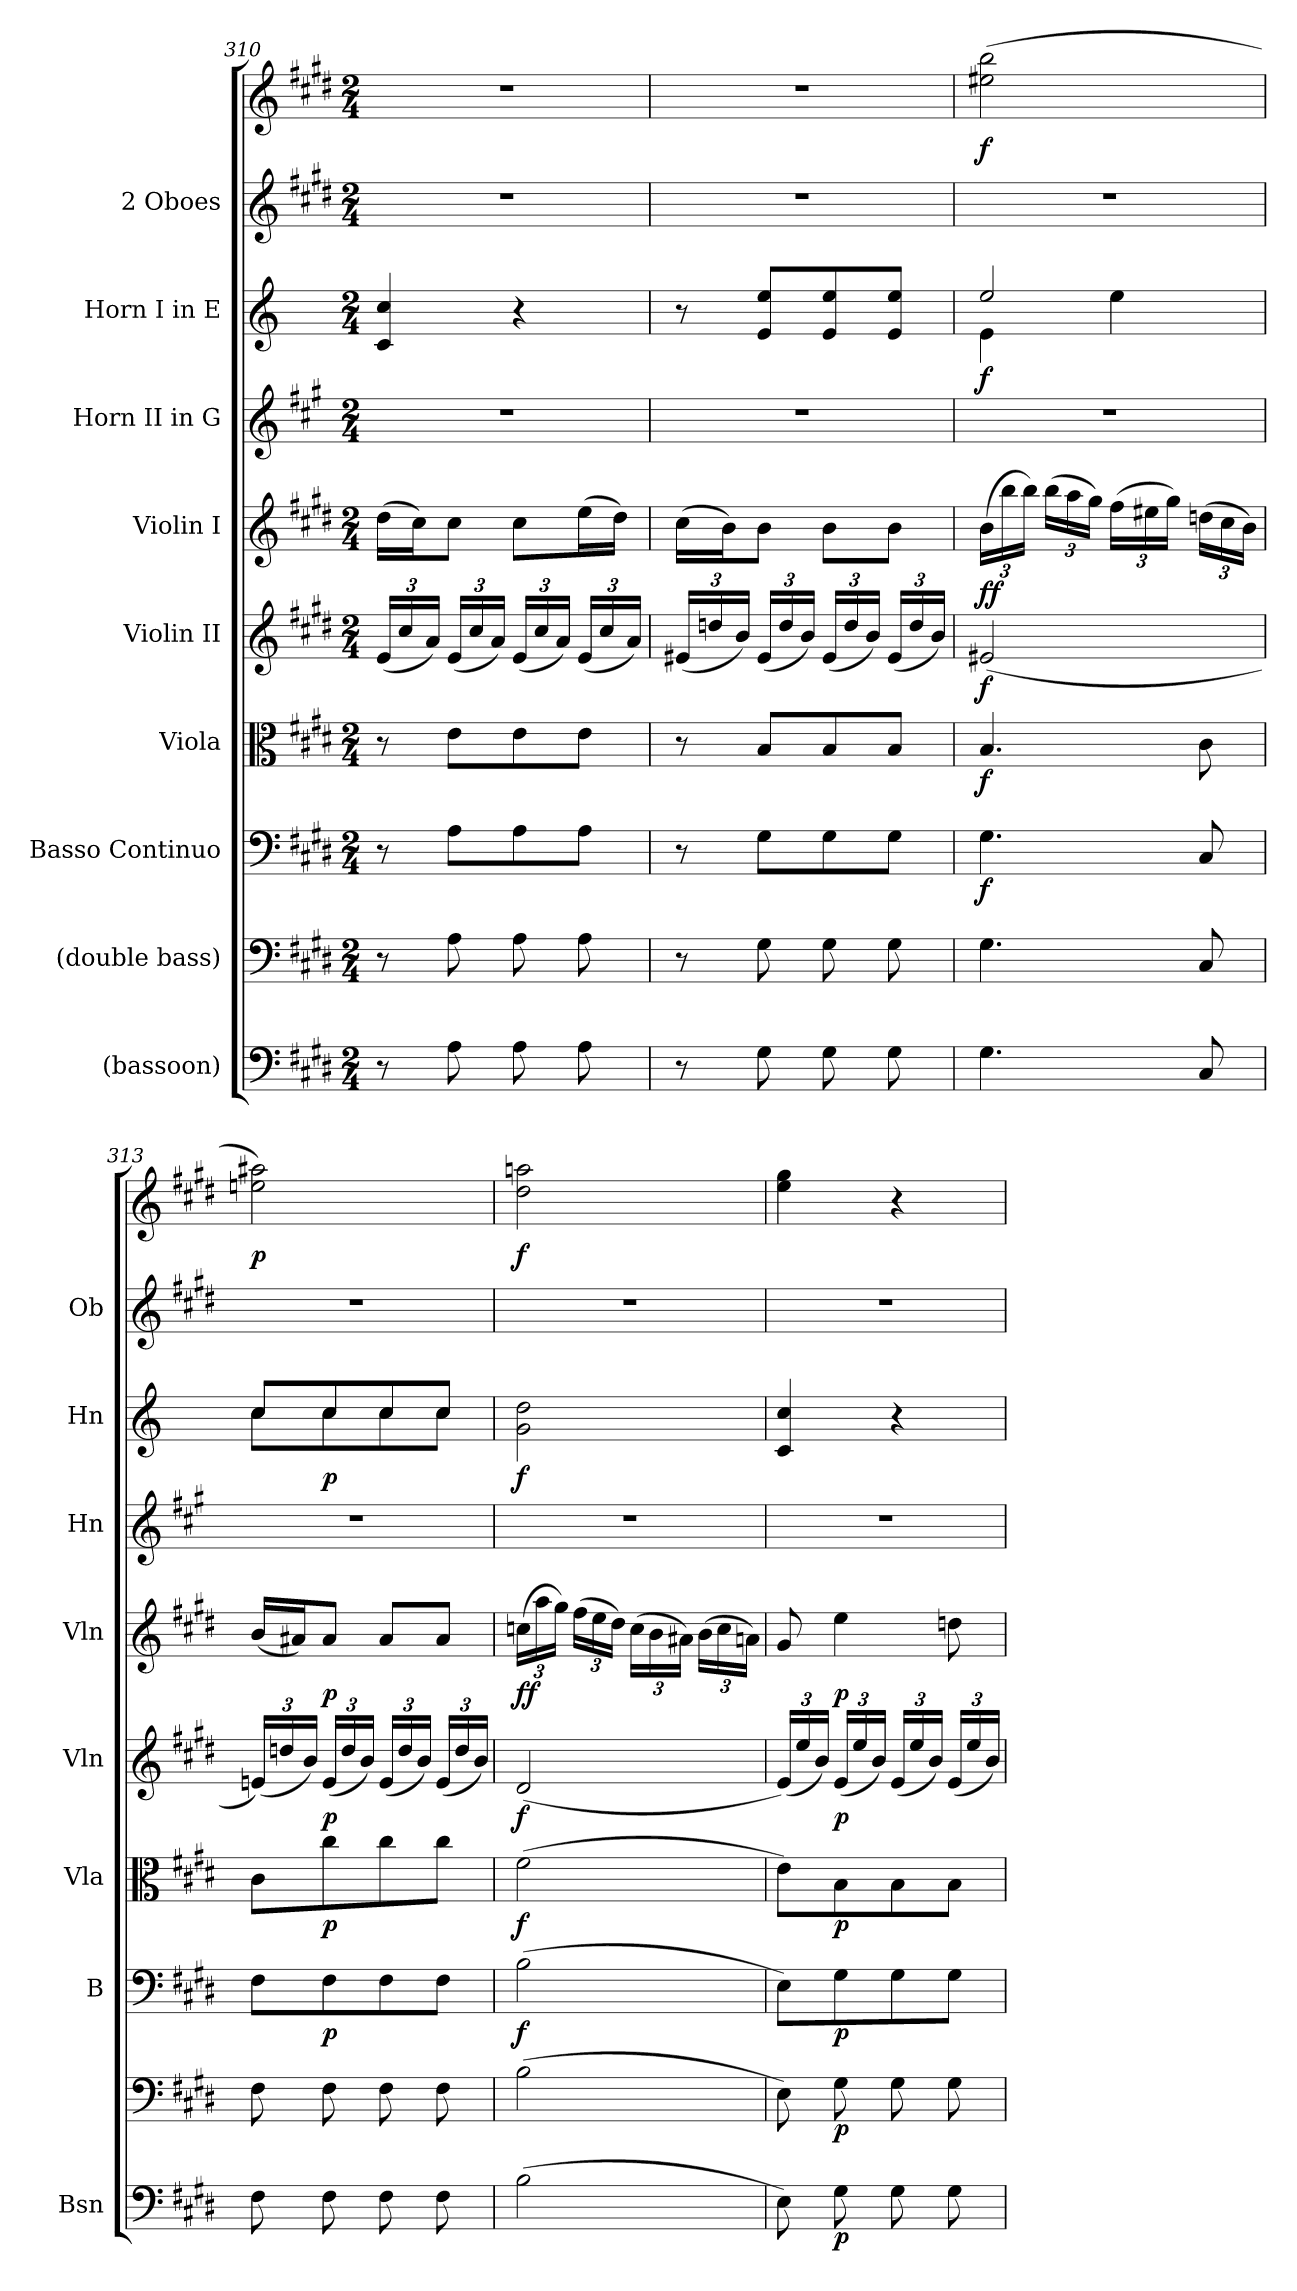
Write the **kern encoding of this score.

**kern	**dynam	**kern	**dynam	**kern	**dynam	**kern	**dynam	**kern	**dynam	**kern	**dynam	**kern	**kern	**dynam	**kern	**kern	**dynam
*part9	*part9	*part8	*part8	*part7	*part7	*part6	*part6	*part5	*part5	*part4	*part4	*part3	*part2	*part2	*part1	*part1	*part1
*staff10	*staff10	*staff9	*staff9	*staff8	*staff8	*staff7	*staff7	*staff6	*staff6	*staff5	*staff5	*staff4	*staff3	*staff3	*staff2	*staff1	*staff1/2
*I"(bassoon)	*	*I"(double bass)	*	*I"Basso Continuo	*	*I"Viola	*	*I"Violin II	*	*I"Violin I	*	*I"Horn II in G	*I"Horn I in E	*	*I"2 Oboes	*	*
*I'Bsn	*	*	*	*I'B	*	*I'Vla	*	*I'Vln	*	*I'Vln	*	*I'Hn	*I'Hn	*	*I'Ob	*	*
*clefF4	*	*clefF4	*	*clefF4	*	*clefC3	*	*clefG2	*	*clefG2	*	*clefG2	*clefG2	*	*clefG2	*clefG2	*
*	*	*	*	*	*	*	*	*	*	*	*	*ITrd3c5	*ITrd5c8	*	*	*	*
*k[f#c#g#d#]	*	*k[f#c#g#d#]	*	*k[f#c#g#d#]	*	*k[f#c#g#d#]	*	*k[f#c#g#d#]	*	*k[f#c#g#d#]	*	*k[f#c#g#d#]	*k[f#c#g#d#]	*	*k[f#c#g#d#]	*k[f#c#g#d#]	*
*M2/4	*	*M2/4	*	*M2/4	*	*M2/4	*	*M2/4	*	*M2/4	*	*M2/4	*M2/4	*	*M2/4	*M2/4	*
=310	=310	=310	=310	=310	=310	=310	=310	=310	=310	=310	=310	=310	=310	=310	=310	=310	=310
8r	.	8r	.	8r	.	8r	.	(24eLL	.	(16dd#LL	.	2r	4E 4e	.	2r	2r	.
.	.	.	.	.	.	.	.	24cc#	.	.	.	.	.	.	.	.	.
.	.	.	.	.	.	.	.	.	.	16cc#J)	.	.	.	.	.	.	.
.	.	.	.	.	.	.	.	24aJJ)	.	.	.	.	.	.	.	.	.
8A	.	8A	.	8AL	.	8eL	.	(24eLL	.	8cc#J	.	.	.	.	.	.	.
.	.	.	.	.	.	.	.	24cc#	.	.	.	.	.	.	.	.	.
.	.	.	.	.	.	.	.	24aJJ)	.	.	.	.	.	.	.	.	.
8A	.	8A	.	8A	.	8e	.	(24eLL	.	8cc#L	.	.	4r	.	.	.	.
.	.	.	.	.	.	.	.	24cc#	.	.	.	.	.	.	.	.	.
.	.	.	.	.	.	.	.	24aJJ)	.	.	.	.	.	.	.	.	.
8A	.	8A	.	8AJ	.	8eJ	.	(24eLL	.	(16eeL	.	.	.	.	.	.	.
.	.	.	.	.	.	.	.	24cc#	.	.	.	.	.	.	.	.	.
.	.	.	.	.	.	.	.	.	.	16dd#JJ)	.	.	.	.	.	.	.
.	.	.	.	.	.	.	.	24aJJ)	.	.	.	.	.	.	.	.	.
=311	=311	=311	=311	=311	=311	=311	=311	=311	=311	=311	=311	=311	=311	=311	=311	=311	=311
8r	.	8r	.	8r	.	8r	.	(24e#XLL	.	(16cc#LL	.	2r	8r	.	2r	2r	.
.	.	.	.	.	.	.	.	24ddn	.	.	.	.	.	.	.	.	.
.	.	.	.	.	.	.	.	.	.	16bJ)	.	.	.	.	.	.	.
.	.	.	.	.	.	.	.	24bJJ)	.	.	.	.	.	.	.	.	.
8G#	.	8G#	.	8G#L	.	8BL	.	(24e#LL	.	8bJ	.	.	8G# 8g#L	.	.	.	.
.	.	.	.	.	.	.	.	24dd	.	.	.	.	.	.	.	.	.
.	.	.	.	.	.	.	.	24bJJ)	.	.	.	.	.	.	.	.	.
8G#	.	8G#	.	8G#	.	8B	.	(24e#LL	.	8bL	.	.	8G# 8g#	.	.	.	.
.	.	.	.	.	.	.	.	24dd	.	.	.	.	.	.	.	.	.
.	.	.	.	.	.	.	.	24bJJ)	.	.	.	.	.	.	.	.	.
8G#	.	8G#	.	8G#J	.	8BJ	.	(24e#LL	.	8bJ	.	.	8G# 8g#J	.	.	.	.
.	.	.	.	.	.	.	.	24dd	.	.	.	.	.	.	.	.	.
.	.	.	.	.	.	.	.	24bJJ)	.	.	.	.	.	.	.	.	.
=312	=312	=312	=312	=312	=312	=312	=312	=312	=312	=312	=312	=312	=312	=312	=312	=312	=312
*	*	*	*	*	*	*	*	*	*	*	*	*	*^	*	*	*	*
4.G#	.	4.G#	.	4.G#	f	4.B	f	(2e#X	f	(24bLL	ff	2r	2g#	4G#	f	2r	(2ee#X 2bb	f
.	.	.	.	.	.	.	.	.	.	24bb	.	.	.	.	.	.	.	.
.	.	.	.	.	.	.	.	.	.	24bbJJ)	.	.	.	.	.	.	.	.
.	.	.	.	.	.	.	.	.	.	(24bbLL	.	.	.	.	.	.	.	.
.	.	.	.	.	.	.	.	.	.	24aa	.	.	.	.	.	.	.	.
.	.	.	.	.	.	.	.	.	.	24gg#JJ)	.	.	.	.	.	.	.	.
.	.	.	.	.	.	.	.	.	.	(24ff#LL	.	.	.	4g#	.	.	.	.
.	.	.	.	.	.	.	.	.	.	24ee#X	.	.	.	.	.	.	.	.
.	.	.	.	.	.	.	.	.	.	24gg#JJ)	.	.	.	.	.	.	.	.
8C#	.	8C#	.	8C#	.	8c#	.	.	.	(24ddnLL	.	.	.	.	.	.	.	.
.	.	.	.	.	.	.	.	.	.	24cc#	.	.	.	.	.	.	.	.
.	.	.	.	.	.	.	.	.	.	24bJJ)	.	.	.	.	.	.	.	.
=313	=313	=313	=313	=313	=313	=313	=313	=313	=313	=313	=313	=313	=313	=313	=313	=313	=313	=313
8F#	.	8F#	.	8F#L	.	8c#L	.	(24enLL)	.	(16bLL	.	2r	8eL	8eL	.	2r	2een 2aa#X)	p
.	.	.	.	.	.	.	.	24ddn	.	.	.	.	.	.	.	.	.	.
.	.	.	.	.	.	.	.	.	.	16a#XJ)	.	.	.	.	.	.	.	.
.	.	.	.	.	.	.	.	24bJJ)	.	.	.	.	.	.	.	.	.	.
8F#	.	8F#	.	8F#	p	8cc#	p	(24eLL	p	8a#J	p	.	8e	8e	p	.	.	.
.	.	.	.	.	.	.	.	24dd	.	.	.	.	.	.	.	.	.	.
.	.	.	.	.	.	.	.	24bJJ)	.	.	.	.	.	.	.	.	.	.
8F#	.	8F#	.	8F#	.	8cc#	.	(24eLL	.	8a#L	.	.	8e	8e	.	.	.	.
.	.	.	.	.	.	.	.	24dd	.	.	.	.	.	.	.	.	.	.
.	.	.	.	.	.	.	.	24bJJ)	.	.	.	.	.	.	.	.	.	.
8F#	.	8F#	.	8F#J	.	8cc#J	.	(24eLL	.	8a#J	.	.	8eJ	8eJ	.	.	.	.
.	.	.	.	.	.	.	.	24dd	.	.	.	.	.	.	.	.	.	.
.	.	.	.	.	.	.	.	24bJJ)	.	.	.	.	.	.	.	.	.	.
*	*	*	*	*	*	*	*	*	*	*	*	*	*v	*v	*	*	*	*
=314	=314	=314	=314	=314	=314	=314	=314	=314	=314	=314	=314	=314	=314	=314	=314	=314	=314
(2B	.	(2B	.	(2B	f	(2f#	f	(2d#	f	(24ccnLL	ff	2r	2B 2f#	f	2r	2dd# 2aan	f
.	.	.	.	.	.	.	.	.	.	24aa	.	.	.	.	.	.	.
.	.	.	.	.	.	.	.	.	.	24gg#JJ)	.	.	.	.	.	.	.
.	.	.	.	.	.	.	.	.	.	(24ff#LL	.	.	.	.	.	.	.
.	.	.	.	.	.	.	.	.	.	24ee	.	.	.	.	.	.	.
.	.	.	.	.	.	.	.	.	.	24dd#JJ)	.	.	.	.	.	.	.
.	.	.	.	.	.	.	.	.	.	(24ccLL	.	.	.	.	.	.	.
.	.	.	.	.	.	.	.	.	.	24b	.	.	.	.	.	.	.
.	.	.	.	.	.	.	.	.	.	24a#XJJ)	.	.	.	.	.	.	.
.	.	.	.	.	.	.	.	.	.	(24bLL	.	.	.	.	.	.	.
.	.	.	.	.	.	.	.	.	.	24cc	.	.	.	.	.	.	.
.	.	.	.	.	.	.	.	.	.	24anJJ)	.	.	.	.	.	.	.
=315	=315	=315	=315	=315	=315	=315	=315	=315	=315	=315	=315	=315	=315	=315	=315	=315	=315
8E)	.	8E)	.	8EL)	.	8eL)	.	(24eLL)	.	8g#	.	2r	4E 4e	.	2r	4ee 4gg#	.
.	.	.	.	.	.	.	.	24ee	.	.	.	.	.	.	.	.	.
.	.	.	.	.	.	.	.	24bJJ)	.	.	.	.	.	.	.	.	.
8G#	p	8G#	p	8G#	p	8B	p	(24eLL	p	4ee	p	.	.	.	.	.	.
.	.	.	.	.	.	.	.	24ee	.	.	.	.	.	.	.	.	.
.	.	.	.	.	.	.	.	24bJJ)	.	.	.	.	.	.	.	.	.
8G#	.	8G#	.	8G#	.	8B	.	(24eLL	.	.	.	.	4r	.	.	4r	.
.	.	.	.	.	.	.	.	24ee	.	.	.	.	.	.	.	.	.
.	.	.	.	.	.	.	.	24bJJ)	.	.	.	.	.	.	.	.	.
8G#	.	8G#	.	8G#J	.	8BJ	.	(24eLL	.	8ddn	.	.	.	.	.	.	.
.	.	.	.	.	.	.	.	24ee	.	.	.	.	.	.	.	.	.
.	.	.	.	.	.	.	.	24bJJ)	.	.	.	.	.	.	.	.	.
=	=	=	=	=	=	=	=	=	=	=	=	=	=	=	=	=	=
*-	*-	*-	*-	*-	*-	*-	*-	*-	*-	*-	*-	*-	*-	*-	*-	*-	*-
